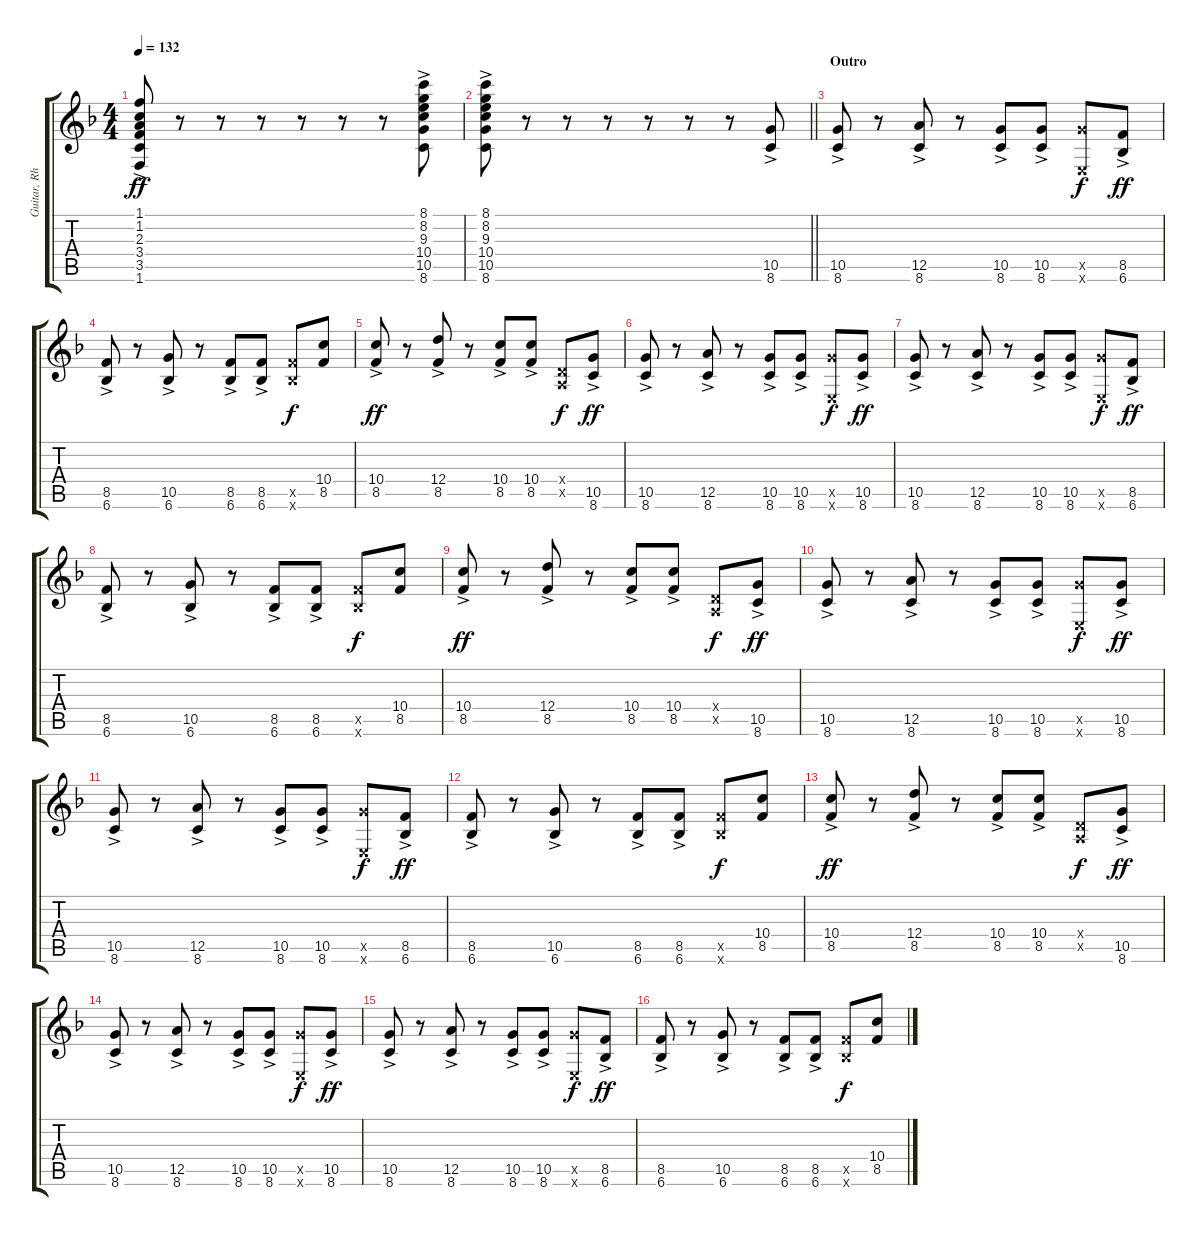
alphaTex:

\track ("Guitar, Rhythm" "Guitar, Rh") {instrument overdrivenguitar}
\staff {score tabs}
\tuning (E4 B3 G3 D3 A2 E2) {hide}
\ts (4 4)
\tempo 132
\clef g2
\ks f
(1.1{ac} 1.2{ac} 2.3{ac} 3.4{ac} 3.5{ac} 1.6{ac}).8{dy ff} r.8 r.8 r.8 r.8 r.8 r.8 (8.1{ac} 8.2{ac} 9.3{ac} 10.4{ac} 10.5{ac} 8.6{ac}).8 |
\barLineRight lightlight
(8.1{ac} 8.2{ac} 9.3{ac} 10.4{ac} 10.5{ac} 8.6{ac}).8 r.8 r.8 r.8 r.8 r.8 r.8 (10.5{ac} 8.6).8 |
\section ("" "Outro")
(10.5{ac} 8.6).8 r.8 (12.5{ac} 8.6).8 r.8 (10.5{ac} 8.6).8 (10.5{ac} 8.6).8 (10.5{x} 0.6{x}).8{dy f} (8.5{ac} 6.6).8{dy ff} |
(8.5{ac} 6.6).8 r.8 (10.5{ac} 6.6).8 r.8 (8.5{ac} 6.6).8 (8.5{ac} 6.6).8 (8.5{x} 6.6{x}).8{dy f} (10.4 8.5).8 |
(10.4{ac} 8.5).8{dy ff} r.8 (12.4{ac} 8.5).8 r.8 (10.4{ac} 8.5).8 (10.4{ac} 8.5).8 (0.4{x} 0.5{x}).8{dy f} (10.5{ac} 8.6).8{dy ff} |
(10.5{ac} 8.6).8 r.8 (12.5{ac} 8.6).8 r.8 (10.5{ac} 8.6).8 (10.5{ac} 8.6).8 (10.5{x} 0.6{x}).8{dy f} (10.5{ac} 8.6).8{dy ff} |
(10.5{ac} 8.6).8 r.8 (12.5{ac} 8.6).8 r.8 (10.5{ac} 8.6).8 (10.5{ac} 8.6).8 (10.5{x} 0.6{x}).8{dy f} (8.5{ac} 6.6).8{dy ff} |
(8.5{ac} 6.6).8 r.8 (10.5{ac} 6.6).8 r.8 (8.5{ac} 6.6).8 (8.5{ac} 6.6).8 (8.5{x} 6.6{x}).8{dy f} (10.4 8.5).8 |
(10.4{ac} 8.5).8{dy ff} r.8 (12.4{ac} 8.5).8 r.8 (10.4{ac} 8.5).8 (10.4{ac} 8.5).8 (0.4{x} 0.5{x}).8{dy f} (10.5{ac} 8.6).8{dy ff} |
(10.5{ac} 8.6).8 r.8 (12.5{ac} 8.6).8 r.8 (10.5{ac} 8.6).8 (10.5{ac} 8.6).8 (10.5{x} 0.6{x}).8{dy f} (10.5{ac} 8.6).8{dy ff} |
(10.5{ac} 8.6).8 r.8 (12.5{ac} 8.6).8 r.8 (10.5{ac} 8.6).8 (10.5{ac} 8.6).8 (10.5{x} 0.6{x}).8{dy f} (8.5{ac} 6.6).8{dy ff} |
(8.5{ac} 6.6).8 r.8 (10.5{ac} 6.6).8 r.8 (8.5{ac} 6.6).8 (8.5{ac} 6.6).8 (8.5{x} 6.6{x}).8{dy f} (10.4 8.5).8 |
(10.4{ac} 8.5).8{dy ff} r.8 (12.4{ac} 8.5).8 r.8 (10.4{ac} 8.5).8 (10.4{ac} 8.5).8 (0.4{x} 0.5{x}).8{dy f} (10.5{ac} 8.6).8{dy ff} |
(10.5{ac} 8.6).8 r.8 (12.5{ac} 8.6).8 r.8 (10.5{ac} 8.6).8 (10.5{ac} 8.6).8 (10.5{x} 0.6{x}).8{dy f} (10.5{ac} 8.6).8{dy ff} |
(10.5{ac} 8.6).8 r.8 (12.5{ac} 8.6).8 r.8 (10.5{ac} 8.6).8 (10.5{ac} 8.6).8 (10.5{x} 0.6{x}).8{dy f} (8.5{ac} 6.6).8{dy ff} |
(8.5{ac} 6.6).8 r.8 (10.5{ac} 6.6).8 r.8 (8.5{ac} 6.6).8 (8.5{ac} 6.6).8 (8.5{x} 6.6{x}).8{dy f} (10.4 8.5).8
